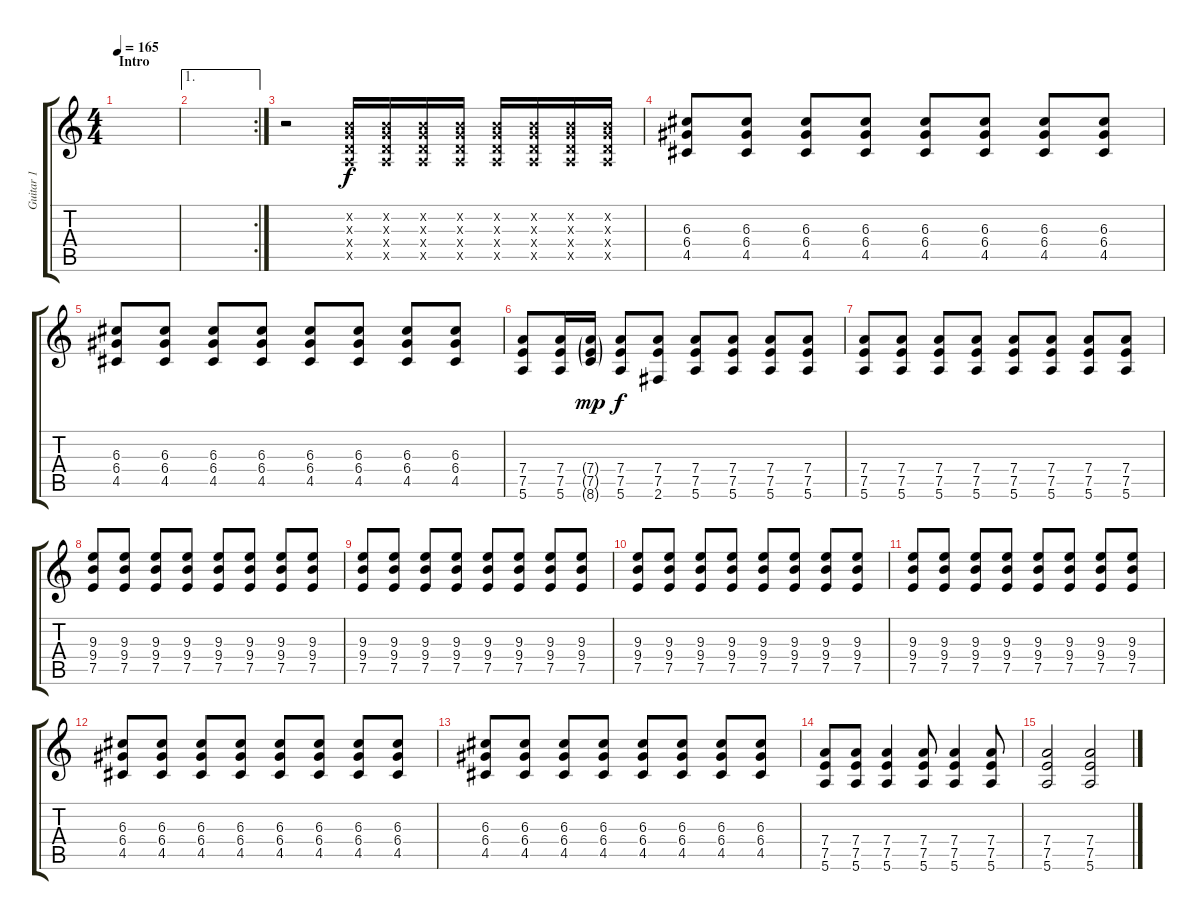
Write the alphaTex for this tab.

\track ("Guitar 1" "Guitar 1") {instrument distortionguitar}
\staff {score tabs}
\tuning (E4 B3 G3 D3 A2 E2) {hide}
\ts (4 4)
\section ("" "Intro")
\tempo 165
\clef g2
\ks c
|
\ae 1
\rc 2
|
r.2 (0.2{x} 0.3{x} 0.4{x} 0.5{x}).16 (0.2{x} 0.3{x} 0.4{x} 0.5{x}).16 (0.2{x} 0.3{x} 0.4{x} 0.5{x}).16 (0.2{x} 0.3{x} 0.4{x} 0.5{x}).16 (0.2{x} 0.3{x} 0.4{x} 0.5{x}).16 (0.2{x} 0.3{x} 0.4{x} 0.5{x}).16 (0.2{x} 0.3{x} 0.4{x} 0.5{x}).16 (0.2{x} 0.3{x} 0.4{x} 0.5{x}).16 |
(6.3 6.4 4.5).8 (6.3 6.4 4.5).8 (6.3 6.4 4.5).8 (6.3 6.4 4.5).8 (6.3 6.4 4.5).8 (6.3 6.4 4.5).8 (6.3 6.4 4.5).8 (6.3 6.4 4.5).8 |
(6.3 6.4 4.5).8 (6.3 6.4 4.5).8 (6.3 6.4 4.5).8 (6.3 6.4 4.5).8 (6.3 6.4 4.5).8 (6.3 6.4 4.5).8 (6.3 6.4 4.5).8 (6.3 6.4 4.5).8 |
(7.4 7.5 5.6).8 (7.4 7.5 5.6).16 (7.4{g} 7.5{g} 8.6{g}).16{dy mp} (7.4 7.5 5.6).8{dy f} (7.4 7.5 2.6).8 (7.4 7.5 5.6).8 (7.4 7.5 5.6).8 (7.4 7.5 5.6).8 (7.4 7.5 5.6).8 |
(7.4 7.5 5.6).8 (7.4 7.5 5.6).8 (7.4 7.5 5.6).8 (7.4 7.5 5.6).8 (7.4 7.5 5.6).8 (7.4 7.5 5.6).8 (7.4 7.5 5.6).8 (7.4 7.5 5.6).8 |
(9.3 9.4 7.5).8 (9.3 9.4 7.5).8 (9.3 9.4 7.5).8 (9.3 9.4 7.5).8 (9.3 9.4 7.5).8 (9.3 9.4 7.5).8 (9.3 9.4 7.5).8 (9.3 9.4 7.5).8 |
(9.3 9.4 7.5).8 (9.3 9.4 7.5).8 (9.3 9.4 7.5).8 (9.3 9.4 7.5).8 (9.3 9.4 7.5).8 (9.3 9.4 7.5).8 (9.3 9.4 7.5).8 (9.3 9.4 7.5).8 |
(9.3 9.4 7.5).8 (9.3 9.4 7.5).8 (9.3 9.4 7.5).8 (9.3 9.4 7.5).8 (9.3 9.4 7.5).8 (9.3 9.4 7.5).8 (9.3 9.4 7.5).8 (9.3 9.4 7.5).8 |
(9.3 9.4 7.5).8 (9.3 9.4 7.5).8 (9.3 9.4 7.5).8 (9.3 9.4 7.5).8 (9.3 9.4 7.5).8 (9.3 9.4 7.5).8 (9.3 9.4 7.5).8 (9.3 9.4 7.5).8 |
(6.3 6.4 4.5).8 (6.3 6.4 4.5).8 (6.3 6.4 4.5).8 (6.3 6.4 4.5).8 (6.3 6.4 4.5).8 (6.3 6.4 4.5).8 (6.3 6.4 4.5).8 (6.3 6.4 4.5).8 |
(6.3 6.4 4.5).8 (6.3 6.4 4.5).8 (6.3 6.4 4.5).8 (6.3 6.4 4.5).8 (6.3 6.4 4.5).8 (6.3 6.4 4.5).8 (6.3 6.4 4.5).8 (6.3 6.4 4.5).8 |
(7.4 7.5 5.6).8 (7.4 7.5 5.6).8 (7.4 7.5 5.6).4 (7.4 7.5 5.6).8 (7.4 7.5 5.6).4 (7.4 7.5 5.6).8 |
(7.4 7.5 5.6).2 (7.4 7.5 5.6).2
